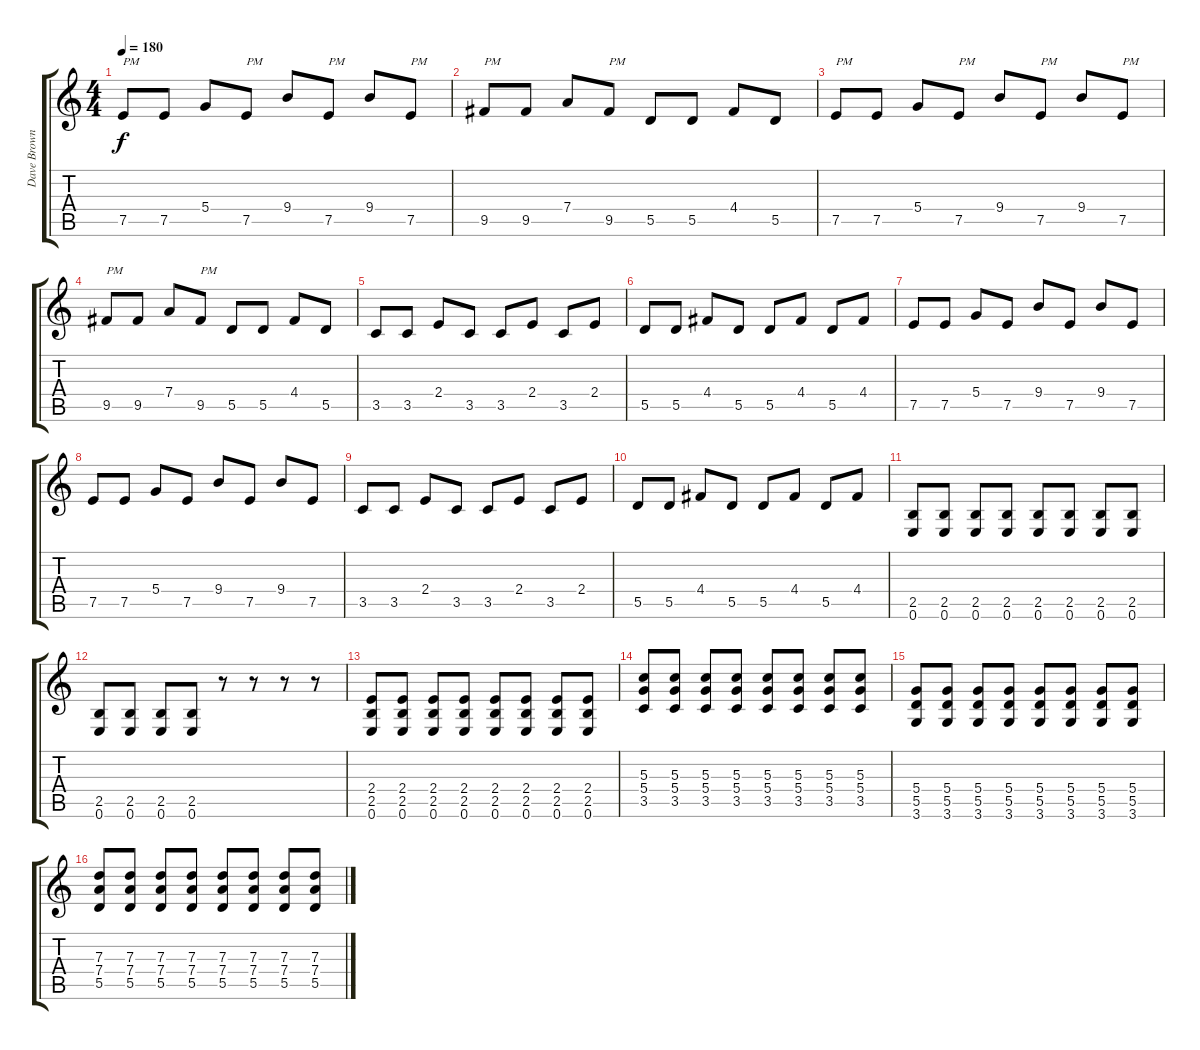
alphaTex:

\track ("Dave Brownsound" "Dave Brown") {instrument distortionguitar}
\staff {score tabs}
\tuning (E4 B3 G3 D3 A2 E2) {hide}
\ts (4 4)
\tempo 180
\clef g2
\ks c
7.5.8{txt "PM" dy f} 7.5.8 5.4.8 7.5.8{txt "PM"} 9.4.8 7.5.8{txt "PM"} 9.4.8 7.5.8{txt "PM"} |
9.5.8{txt "PM"} 9.5.8 7.4.8 9.5.8{txt "PM"} 5.5.8 5.5.8 4.4.8 5.5.8 |
7.5.8{txt "PM"} 7.5.8 5.4.8 7.5.8{txt "PM"} 9.4.8 7.5.8{txt "PM"} 9.4.8 7.5.8{txt "PM"} |
9.5.8{txt "PM"} 9.5.8 7.4.8 9.5.8{txt "PM"} 5.5.8 5.5.8 4.4.8 5.5.8 |
3.5.8 3.5.8 2.4.8 3.5.8 3.5.8 2.4.8 3.5.8 2.4.8 |
5.5.8 5.5.8 4.4.8 5.5.8 5.5.8 4.4.8 5.5.8 4.4.8 |
7.5.8 7.5.8 5.4.8 7.5.8 9.4.8 7.5.8 9.4.8 7.5.8 |
7.5.8 7.5.8 5.4.8 7.5.8 9.4.8 7.5.8 9.4.8 7.5.8 |
3.5.8 3.5.8 2.4.8 3.5.8 3.5.8 2.4.8 3.5.8 2.4.8 |
5.5.8 5.5.8 4.4.8 5.5.8 5.5.8 4.4.8 5.5.8 4.4.8 |
(2.5 0.6).8 (2.5 0.6).8 (2.5 0.6).8 (2.5 0.6).8 (2.5 0.6).8 (2.5 0.6).8 (2.5 0.6).8 (2.5 0.6).8 |
(2.5 0.6).8 (2.5 0.6).8 (2.5 0.6).8 (2.5 0.6).8 r.8 r.8 r.8 r.8 |
(2.4 2.5 0.6).8 (2.4 2.5 0.6).8 (2.4 2.5 0.6).8 (2.4 2.5 0.6).8 (2.4 2.5 0.6).8 (2.4 2.5 0.6).8 (2.4 2.5 0.6).8 (2.4 2.5 0.6).8 |
(5.3 5.4 3.5).8 (5.3 5.4 3.5).8 (5.3 5.4 3.5).8 (5.3 5.4 3.5).8 (5.3 5.4 3.5).8 (5.3 5.4 3.5).8 (5.3 5.4 3.5).8 (5.3 5.4 3.5).8 |
(5.4 5.5 3.6).8 (5.4 5.5 3.6).8 (5.4 5.5 3.6).8 (5.4 5.5 3.6).8 (5.4 5.5 3.6).8 (5.4 5.5 3.6).8 (5.4 5.5 3.6).8 (5.4 5.5 3.6).8 |
(7.3 7.4 5.5).8 (7.3 7.4 5.5).8 (7.3 7.4 5.5).8 (7.3 7.4 5.5).8 (7.3 7.4 5.5).8 (7.3 7.4 5.5).8 (7.3 7.4 5.5).8 (7.3 7.4 5.5).8
